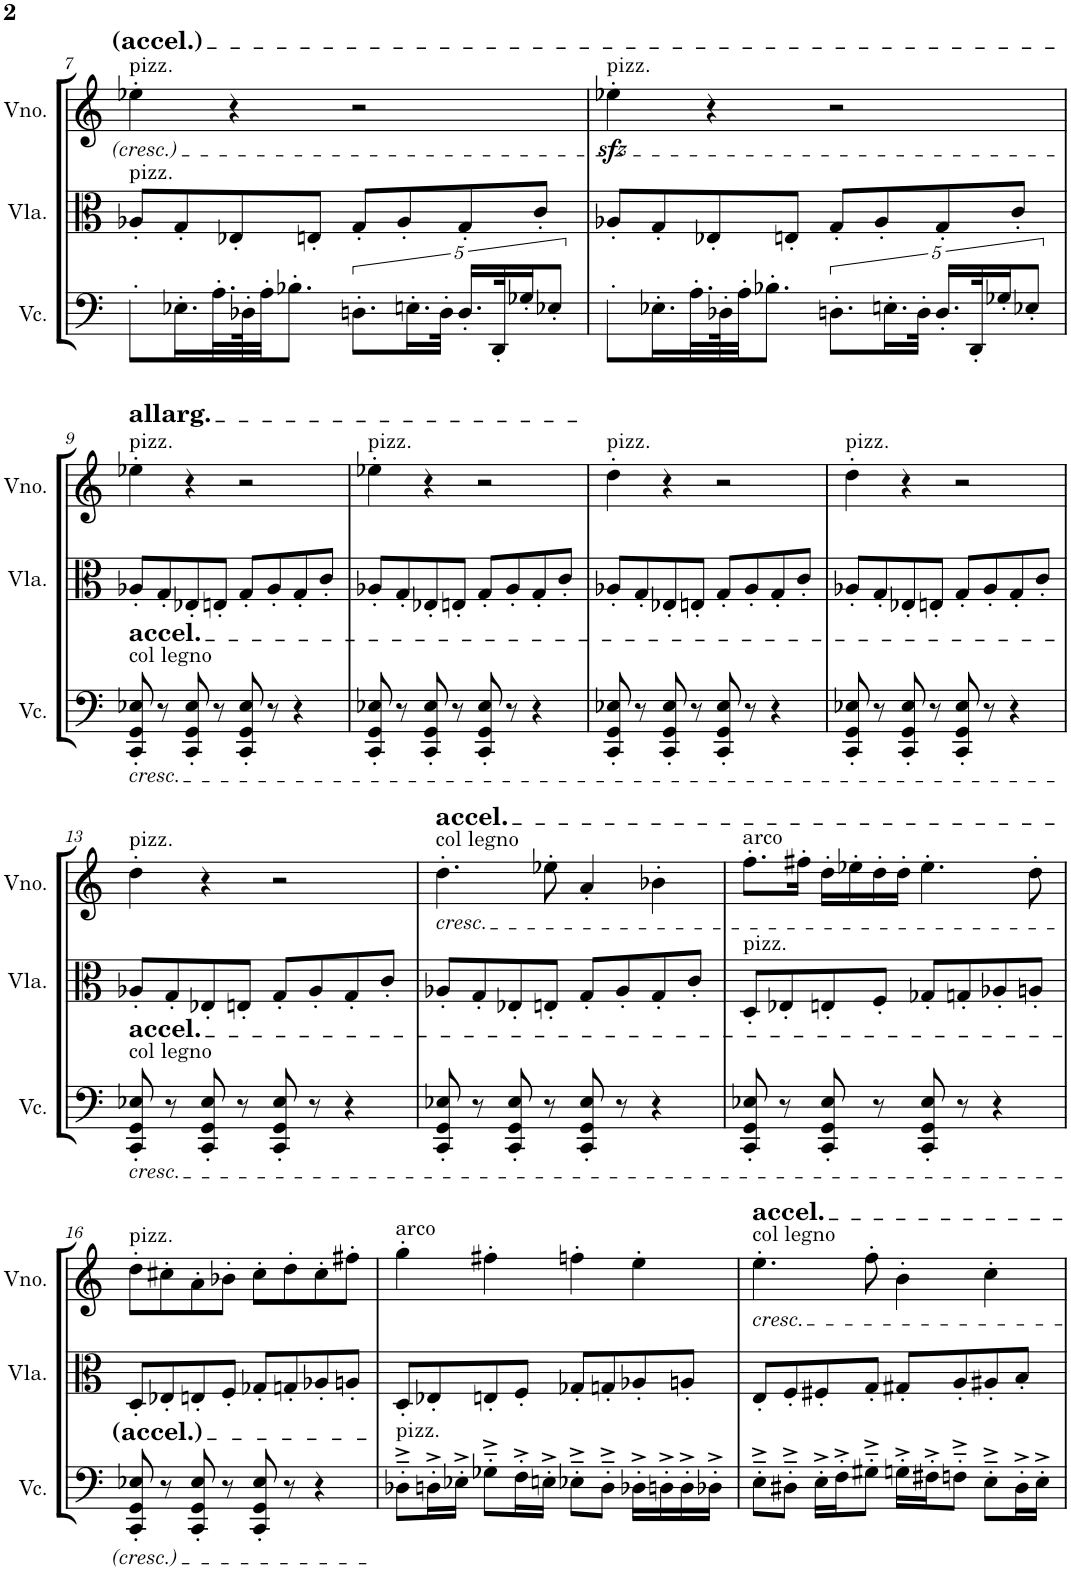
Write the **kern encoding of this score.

**kern	**kern	**kern
*part3	*part2	*part1
*staff3	*staff2	*staff1
*I"Violoncelo	*I"Viola	*I"Violino
*I'Vc.	*I'Vla.	*I'Vno.
!!LO:PB:g=z
*clefF4	*clefC3	*clefG2
*k[]	*k[]	*k[]
*M4/4	*M4/4	*M4/4
=7	=7	=7
!	!	!LO:TX:a:t=pizz.
!	!LO:TX:a:t=pizz.	!
8G'\L	8A-X'/L	4ee-X'\
16.E-X'\L	8G'/	.
32.A'\L	.	.
.	8E-X'/	4r
64D-X'\K	.	.
32A'\JJ	.	.
8.B-X'\J	.	.
.	8En'/J	.
10.Dn'\L	8G'/L	2r
.	8A-'/	.
20.En'\L	.	.
40D'\JJk	.	.
20.D'/LL	8G'/	.
40DD'/K	.	.
20G-X'/J	.	.
.	8c'/J	.
10E-X'/J	.	.
=8	=8	=8
!	!	!LO:TX:a:t=pizz.
8G'\L	8A-X'/L	4ee-Xzz<'\
16.E-X'\L	8G'/	.
32.A'\L	.	.
.	8E-X'/	4r
64D-X'\K	.	.
32A'\JJ	.	.
8.B-X'\J	.	.
.	8En'/J	.
10.Dn'\L	8G'/L	2r
.	8A-'/	.
20.En'\L	.	.
40D'\JJk	.	.
20.D'/LL	8G'/	.
40DD'/K	.	.
20G-X'/J	.	.
.	8c'/J	.
10E-X'/J	.	.
!!LO:LB:g=z
=9	=9	=9
!	!	!LO:TX:a:t=pizz.
!	!	!LO:TX:a:t=allarg.
!LO:TX:a:t=col legno	!	!
!LO:TX:b:i:t=cresc.	!	!
!LO:TX:a:t=accel.	!	!
8CC/' 8GG/' 8E-X/'	8A-X'/L	4ee-X'\
8r	8G'/	.
8CC/' 8GG/' 8E-/'	8E-X'/	4r
8r	8En'/J	.
8CC/' 8GG/' 8E-/'	8G'/L	2r
8r	8A-'/	.
4r	8G'/	.
.	8c'/J	.
=10	=10	=10
!	!	!LO:TX:a:t=pizz.
8CC/' 8GG/' 8E-X/'	8A-X'/L	4ee-X'\
8r	8G'/	.
8CC/' 8GG/' 8E-/'	8E-X'/	4r
8r	8En'/J	.
8CC/' 8GG/' 8E-/'	8G'/L	2r
8r	8A-'/	.
4r	8G'/	.
.	8c'/J	.
=11	=11	=11
!	!	!LO:TX:a:t=pizz.
8CC/' 8GG/' 8E-X/'	8A-X'/L	4dd'\
8r	8G'/	.
8CC/' 8GG/' 8E-/'	8E-X'/	4r
8r	8En'/J	.
8CC/' 8GG/' 8E-/'	8G'/L	2r
8r	8A-'/	.
4r	8G'/	.
.	8c'/J	.
=12	=12	=12
!	!	!LO:TX:a:t=pizz.
8CC/' 8GG/' 8E-X/'	8A-X'/L	4dd'\
8r	8G'/	.
8CC/' 8GG/' 8E-/'	8E-X'/	4r
8r	8En'/J	.
8CC/' 8GG/' 8E-/'	8G'/L	2r
8r	8A-'/	.
4r	8G'/	.
.	8c'/J	.
!!LO:LB:g=z
=13	=13	=13
!	!	!LO:TX:a:t=pizz.
!LO:TX:a:t=col legno	!	!
!LO:TX:b:i:t=cresc.	!	!
!LO:TX:a:t=accel.	!	!
8CC/' 8GG/' 8E-X/'	8A-X'/L	4dd'\
8r	8G'/	.
8CC/' 8GG/' 8E-/'	8E-X'/	4r
8r	8En'/J	.
8CC/' 8GG/' 8E-/'	8G'/L	2r
8r	8A-'/	.
4r	8G'/	.
.	8c'/J	.
=14	=14	=14
!	!	!LO:TX:a:t=col legno
!	!	!LO:TX:a:t=accel.
!	!	!LO:TX:b:i:t=cresc.
8CC/' 8GG/' 8E-X/'	8A-X'/L	4.dd'\
8r	8G'/	.
8CC/' 8GG/' 8E-/'	8E-X'/	.
8r	8En'/J	8ee-X'\
8CC/' 8GG/' 8E-/'	8G'/L	4a'/
8r	8A-'/	.
4r	8G'/	4b-X'\
.	8c'/J	.
=15	=15	=15
!	!	!LO:TX:a:t=arco
!	!LO:TX:a:t=pizz.	!
8CC/' 8GG/' 8E-X/'	8D'/L	8.ff'\L
8r	8E-X'/	.
.	.	16ff#X'\Jk
8CC/' 8GG/' 8E-/'	8En'/	16dd'\LL
.	.	16ee-X'\
8r	8F'/J	16dd'\
.	.	16dd'\JJ
8CC/' 8GG/' 8E-/'	8G-X'/L	4.ee-'\
8r	8Gn'/	.
4r	8A-X'/	.
.	8An'/J	8dd'\
!!LO:LB:g=z
=16	=16	=16
!	!	!LO:TX:a:t=pizz.
8CC/' 8GG/' 8E-X/'	8D'/L	8dd'\L
8r	8E-X'/	8cc#X'\
8CC/' 8GG/' 8E-/'	8En'/	8a'\
8r	8F'/J	8b-X'\J
8CC/' 8GG/' 8E-/'	8G-X'/L	8cc#'\L
8r	8Gn'/	8dd'\
4r	8A-X'/	8cc#'\
.	8An'/J	8ff#X'\J
=17	=17	=17
!	!	!LO:TX:a:t=arco
!LO:TX:a:t=pizz.	!	!
8D-X'~^\L	8D'/L	4gg'\
16Dn'^\L	8E-X'/	.
16E-X'^\JJ	.	.
8G-X'~^\L	8En'/	4ff#X'\
16F'^\L	8F'/J	.
16En'^\JJ	.	.
8E-X'~^\L	8G-X'/L	4ffn'\
8D'~^\J	8Gn'/	.
16D-X'^\LL	8A-X'/	4ee'\
16Dn'^\	.	.
16D'^\	8An'/J	.
16D-X'^\JJ	.	.
=18	=18	=18
!	!	!LO:TX:a:t=col legno
!	!	!LO:TX:a:t=accel.
!	!	!LO:TX:b:i:t=cresc.
8E'~^\L	8E'/L	4.ee'\
8D#X'~^\J	8F'/	.
16E'^\LL	8F#X'/	.
16F'^\J	.	.
8G#X'~^\J	8G'/J	8ff'\
16Gn'^\LL	8G#X'/L	4b'\
16F#X'^\J	.	.
8Fn'~^\J	8A'/	.
8E'~^\L	8A#X'/	4cc'\
16D#'^\L	8B'/J	.
16E'^\JJ	.	.
=	=	=
*-	*-	*-
